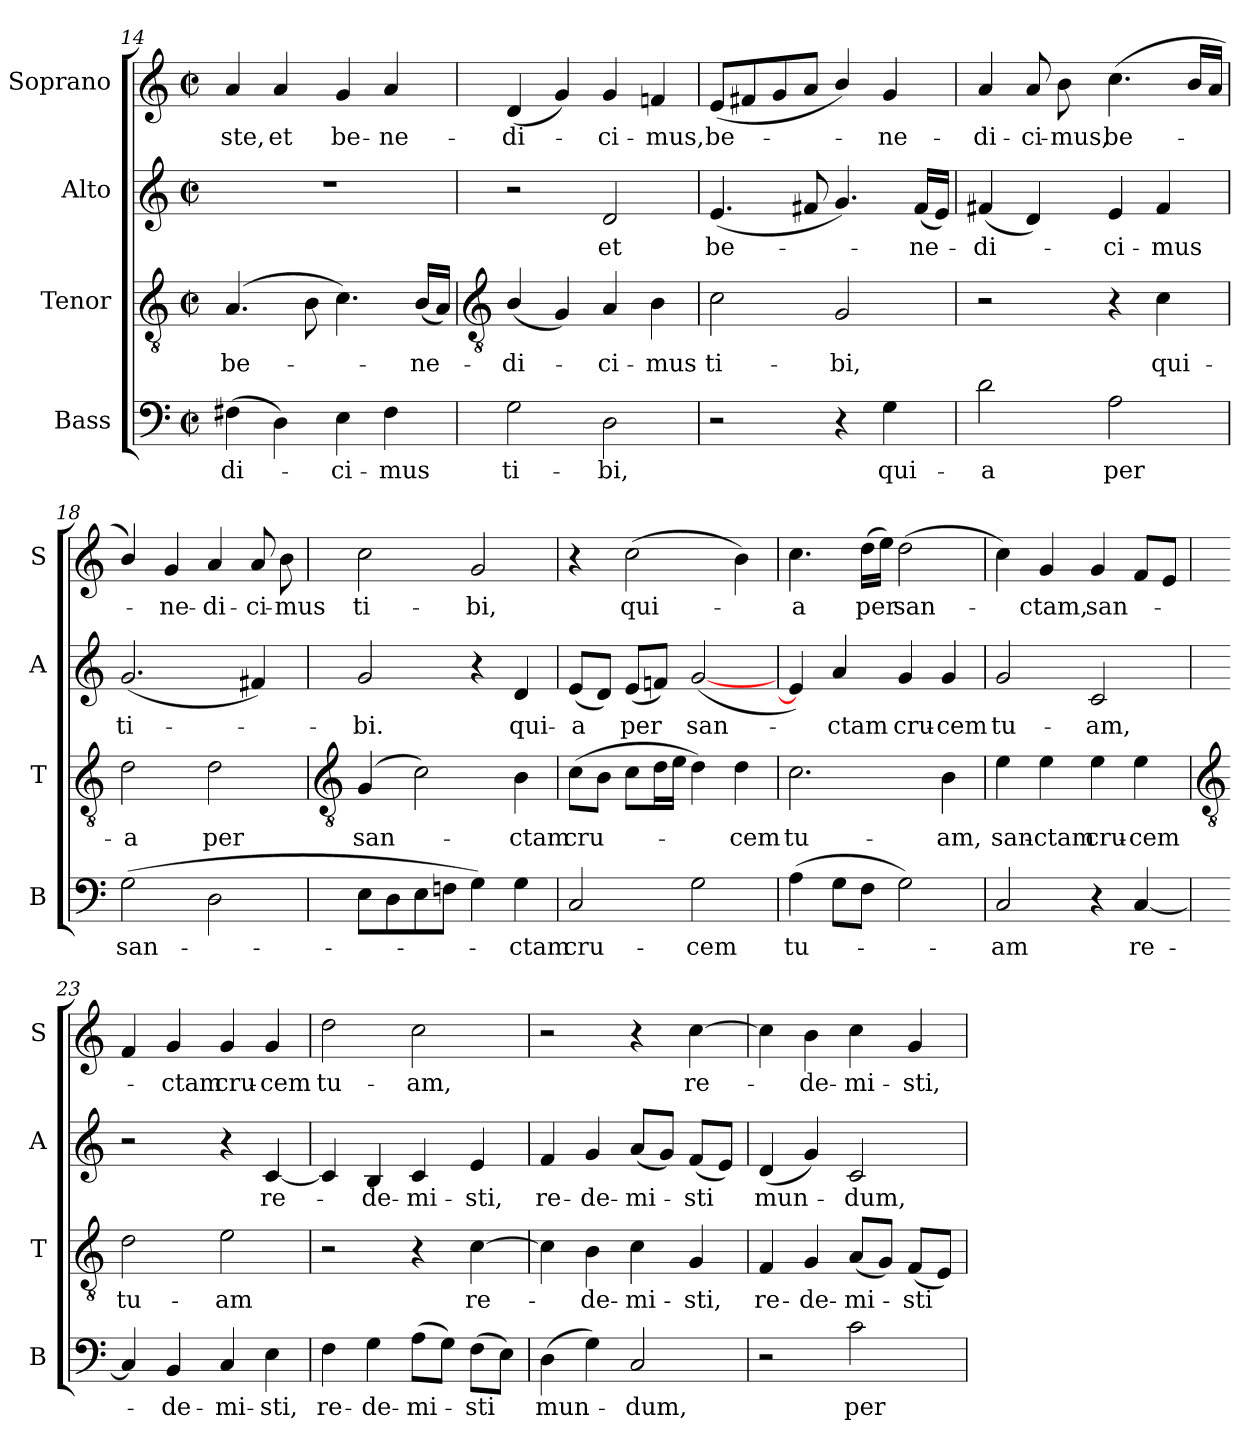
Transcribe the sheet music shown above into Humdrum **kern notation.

**kern	**text	**kern	**text	**kern	**text	**kern	**text
*part4	*part4	*part3	*part3	*part2	*part2	*part1	*part1
*staff4	*staff4	*staff3	*staff3	*staff2	*staff2	*staff1	*staff1
*I"Bass	*	*I"Tenor	*	*I"Alto	*	*I"Soprano	*
*I'B	*	*I'T	*	*I'A	*	*I'S	*
*clefF4	*	*clefGv2	*	*clefG2	*	*clefG2	*
*k[]	*	*k[]	*	*k[]	*	*k[]	*
*C:	*	*C:	*	*C:	*	*C:	*
*M2/2	*	*M2/2	*	*M2/2	*	*M2/2	*
*met(c|)	*	*met(c|)	*	*met(c|)	*	*met(c|)	*
=14	=14	=14	=14	=14	=14	=14	=14
!	!LO:LY:b	!	!LO:LY:b	!	!	!	!LO:LY:b
(>4F#X	di-	(>4.A	be-	1r	.	4a	ste,
!	!	!	!	!	!	!	!LO:LY:b
4D)	.	.	.	.	.	4a	et
.	.	8B	.	.	.	.	.
!	!LO:LY:b	!	!	!	!	!	!LO:LY:b
4E	ci-	4.c)	.	.	.	4g	be-
!	!LO:LY:b	!	!	!	!	!	!LO:LY:b
4F#	-mus	.	.	.	.	4a	-ne-
!	!	!	!LO:LY:b	!	!	!	!
.	.	(<16BLL	ne-	.	.	.	.
.	.	16AJJ)	.	.	.	.	.
!!LO:LB:g=z
=15	=15	=15	=15	=15	=15	=15	=15
*	*	*clefGv2	*	*	*	*	*
!	!LO:LY:b	!	!LO:LY:b	!	!	!	!LO:LY:b
2G	ti-	(<4B/	di-	2r	.	(<4d	-di-
.	.	4G)	.	.	.	4g)	.
!	!LO:LY:b	!	!LO:LY:b	!	!LO:LY:b	!	!LO:LY:b
2D	-bi,	4A	ci-	2d	et	4g	ci-
!	!	!	!LO:LY:b	!	!	!	!LO:LY:b
.	.	4B	-mus	.	.	4fn	-mus,
=16	=16	=16	=16	=16	=16	=16	=16
!	!	!	!LO:LY:b	!	!LO:LY:b	!	!LO:LY:b
2r	.	2c	ti-	(<4.e	be-	(<8eL	be-
.	.	.	.	.	.	8f#X	.
.	.	.	.	.	.	8g	.
.	.	.	.	8f#X	.	8aJ	.
!	!	!	!LO:LY:b	!	!	!	!
4r	.	2G	-bi,	4.g)	.	4b/)	.
!	!LO:LY:b	!	!	!	!	!	!LO:LY:b
4G	qui-	.	.	.	.	4g	ne-
!	!	!	!	!	!LO:LY:b	!	!
.	.	.	.	(<16f#LL	ne-	.	.
.	.	.	.	16eJJ)	.	.	.
=17	=17	=17	=17	=17	=17	=17	=17
!	!LO:LY:b	!	!	!	!LO:LY:b	!	!LO:LY:b
2d	-a	2r	.	(<4f#X	di-	4a	-di-
!	!	!	!	!	!	!	!LO:LY:b
.	.	.	.	4d)	.	8a	-ci-
!	!	!	!	!	!	!	!LO:LY:b
.	.	.	.	.	.	8b	-mus,
!	!LO:LY:b	!	!	!	!LO:LY:b	!	!LO:LY:b
2A	per	4r	.	4e	ci-	(<4.cc	be-
!	!	!	!LO:LY:b	!	!LO:LY:b	!	!
.	.	4c	qui-	4f#	-mus	.	.
.	.	.	.	.	.	16bLL	.
.	.	.	.	.	.	16aJJ	.
=18	=18	=18	=18	=18	=18	=18	=18
!	!LO:LY:b	!	!LO:LY:b	!	!LO:LY:b	!	!
(>2G	san-	2d	-a	(<2.g	ti-	4b/)	.
!	!	!	!	!	!	!	!LO:LY:b
.	.	.	.	.	.	4g	ne-
!	!	!	!LO:LY:b	!	!	!	!LO:LY:b
2D	.	2d	per	.	.	4a	-di-
!	!	!	!	!	!	!	!LO:LY:b
.	.	.	.	4f#X)	.	8a	-ci-
!	!	!	!	!	!	!	!LO:LY:b
.	.	.	.	.	.	8b	-mus
!!LO:LB:g=z
=19	=19	=19	=19	=19	=19	=19	=19
*	*	*clefGv2	*	*	*	*	*
!	!	!	!LO:LY:b	!	!LO:LY:b	!	!LO:LY:b
8EL	.	(<4G	san-	2g	bi.	2cc	ti-
8D	.	.	.	.	.	.	.
8E	.	2c)	.	.	.	.	.
8FnJ	.	.	.	.	.	.	.
!	!	!	!	!	!	!	!LO:LY:b
4G)	.	.	.	4r	.	2g	-bi,
!	!LO:LY:b	!	!LO:LY:b	!	!LO:LY:b	!	!
4G	ctam	4B	ctam	4d	qui-	.	.
=20	=20	=20	=20	=20	=20	=20	=20
!	!LO:LY:b	!	!LO:LY:b	!	!LO:LY:b	!	!
2C	cru-	(>8cL	cru-	(<8eL	-a	4r	.
.	.	8BJ	.	8dJ)	.	.	.
!	!	!	!	!	!LO:LY:b	!	!LO:LY:b
.	.	8cL	.	(<8eL	per	(>2cc	qui-
.	.	16dL	.	8fnJ)	.	.	.
.	.	16eJJ	.	.	.	.	.
!	!LO:LY:b	!	!	!	!LO:LY:b	!	!
2G	-cem	4d)	.	(<[2g	san-	.	.
!	!	!	!LO:LY:b	!	!	!	!
.	.	4d	cem	.	.	4b)	.
=21	=21	=21	=21	=21	=21	=21	=21
!	!LO:LY:b	!	!LO:LY:b	!	!	!	!LO:LY:b
(>4A	tu-	2.c	tu-	4e])	.	4.cc	a
!	!	!	!	!	!LO:LY:b	!	!
8GL	.	.	.	4a	ctam	.	.
!	!	!	!	!	!	!	!LO:LY:b
8FJ	.	.	.	.	.	(>16ddLL	per
.	.	.	.	.	.	16eeJJ)	.
!	!	!	!	!	!LO:LY:b	!	!LO:LY:b
2G)	.	.	.	4g/	cru-	(>2dd	san-
!	!	!	!LO:LY:b	!	!LO:LY:b	!	!
.	.	4B	-am,	4g	-cem	.	.
=22	=22	=22	=22	=22	=22	=22	=22
!	!LO:LY:b	!	!LO:LY:b	!	!LO:LY:b	!	!
2C	am	4e	san-	2g	tu-	4cc)	.
!	!	!	!LO:LY:b	!	!	!	!LO:LY:b
.	.	4e	-ctam	.	.	4g	ctam,
!	!	!	!LO:LY:b	!	!LO:LY:b	!	!LO:LY:b
4r	.	4e	cru-	2c	-am,	4g	san-
!	!LO:LY:b	!	!LO:LY:b	!	!	!	!
[4C	re-	4e	-cem	.	.	8fL	.
.	.	.	.	.	.	8eJ	.
!!LO:LB:g=z
=23	=23	=23	=23	=23	=23	=23	=23
*	*	*clefGv2	*	*	*	*	*
!	!	!	!LO:LY:b	!	!	!	!
4C]	.	2d	tu-	2r	.	4f	.
!	!LO:LY:b	!	!	!	!	!	!LO:LY:b
4BB	de-	.	.	.	.	4g	ctam
!	!LO:LY:b	!	!LO:LY:b	!	!	!	!LO:LY:b
4C	-mi-	2e	-am	4r	.	4g	cru-
!	!LO:LY:b	!	!	!	!LO:LY:b	!	!LO:LY:b
4E	-sti,	.	.	[4c	re-	4g	-cem
=24	=24	=24	=24	=24	=24	=24	=24
!	!LO:LY:b	!	!	!	!	!	!LO:LY:b
4F	re-	2r	.	4c]	.	2dd	tu-
!	!LO:LY:b	!	!	!	!LO:LY:b	!	!
4G	-de-	.	.	4B	de-	.	.
!	!LO:LY:b	!	!	!	!LO:LY:b	!	!LO:LY:b
(>8AL	-mi-	4r	.	4c	-mi-	2cc	-am,
8GJ)	.	.	.	.	.	.	.
!	!LO:LY:b	!	!LO:LY:b	!	!LO:LY:b	!	!
(>8FL	sti	[4c	re-	4e	-sti,	.	.
8EJ)	.	.	.	.	.	.	.
=25	=25	=25	=25	=25	=25	=25	=25
!	!LO:LY:b	!	!	!	!LO:LY:b	!	!
(>4D	mun-	4c]	.	4f	re-	2r	.
!	!	!	!LO:LY:b	!	!LO:LY:b	!	!
4G)	.	4B	de-	4g	-de-	.	.
!	!LO:LY:b	!	!LO:LY:b	!	!LO:LY:b	!	!
2C	dum,	4c	-mi-	(<8aL	-mi-	4r	.
.	.	.	.	8gJ)	.	.	.
!	!	!	!LO:LY:b	!	!LO:LY:b	!	!LO:LY:b
.	.	4G	-sti,	(<8fL	sti	[4cc	re-
.	.	.	.	8eJ)	.	.	.
=26	=26	=26	=26	=26	=26	=26	=26
!	!	!	!LO:LY:b	!	!LO:LY:b	!	!
2r	.	4F	re-	(<4d	mun-	4cc]	.
!	!	!	!LO:LY:b	!	!	!	!LO:LY:b
.	.	4G	-de-	4g)	.	4b	de-
!	!LO:LY:b	!	!LO:LY:b	!	!LO:LY:b	!	!LO:LY:b
2c	per	(<8AL	-mi-	2c	dum,	4cc	-mi-
.	.	8GJ)	.	.	.	.	.
!	!	!	!LO:LY:b	!	!	!	!LO:LY:b
.	.	(<8FL	sti	.	.	4g	-sti,
.	.	8EJ)	.	.	.	.	.
=	=	=	=	=	=	=	=
*-	*-	*-	*-	*-	*-	*-	*-
